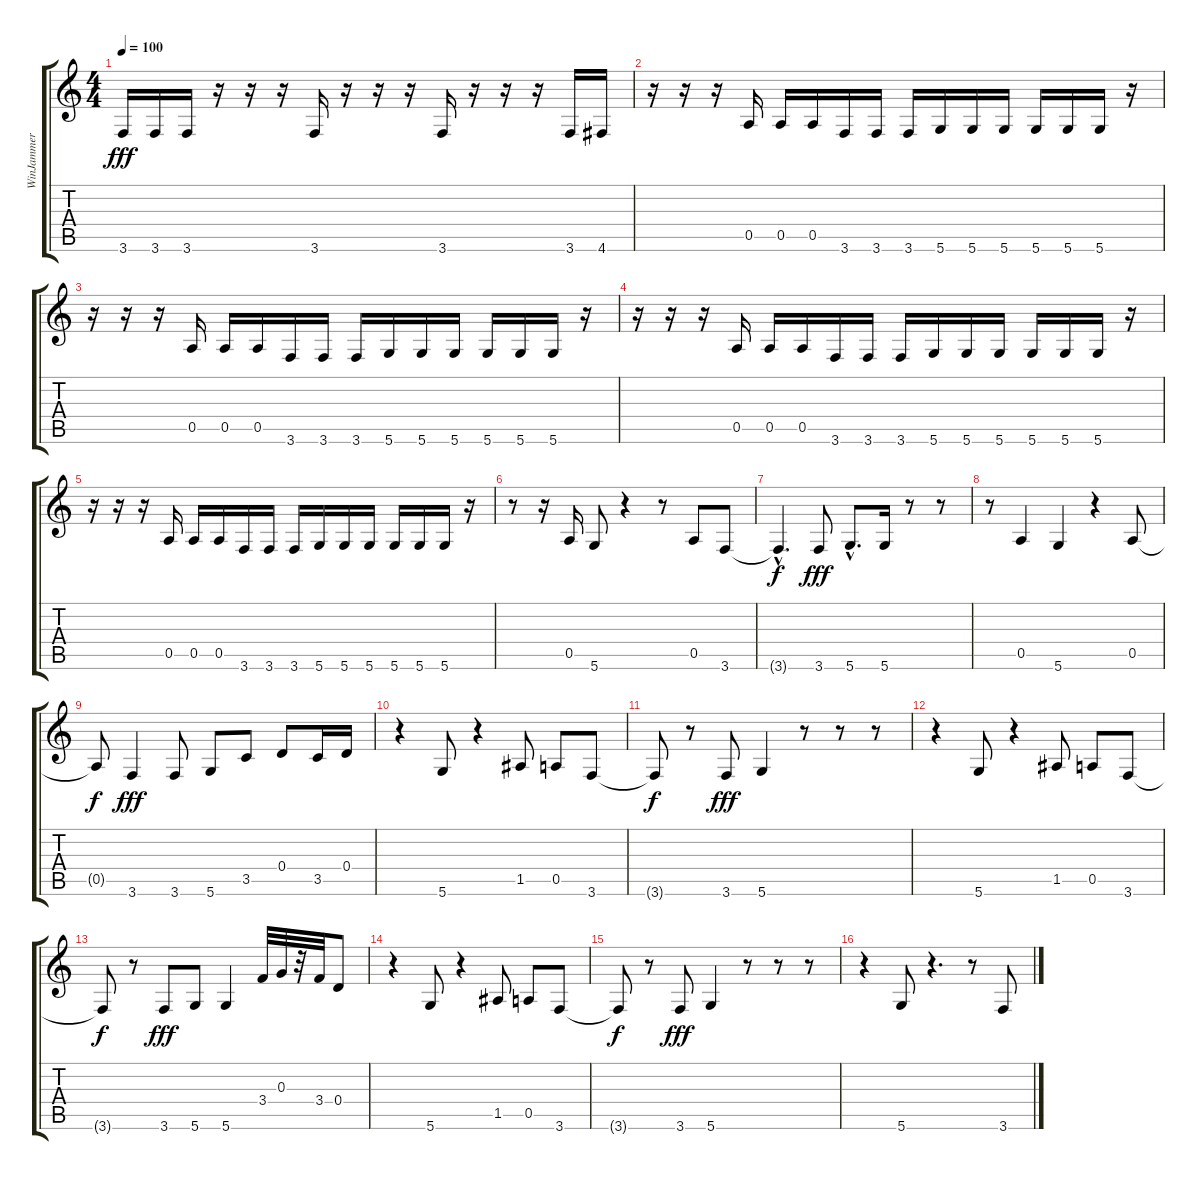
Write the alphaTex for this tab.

\track ("WinJammer Demo" "WinJammer ") {instrument electricbasspick}
\staff {score tabs}
\tuning (E4 B3 G3 D3 A2 D2) {hide}
\ts (4 4)
\tempo 100
\clef g2
\ks c
3.6.16{dy fff} 3.6.16 3.6.16 r.16 r.16 r.16 3.6.16 r.16 r.16 r.16 3.6.16 r.16 r.16 r.16 3.6.16 4.6.16 |
r.16 r.16 r.16 0.5.16 0.5.16 0.5.16 3.6.16 3.6.16 3.6.16 5.6.16 5.6.16 5.6.16 5.6.16 5.6.16 5.6.16 r.16 |
r.16 r.16 r.16 0.5.16 0.5.16 0.5.16 3.6.16 3.6.16 3.6.16 5.6.16 5.6.16 5.6.16 5.6.16 5.6.16 5.6.16 r.16 |
r.16 r.16 r.16 0.5.16 0.5.16 0.5.16 3.6.16 3.6.16 3.6.16 5.6.16 5.6.16 5.6.16 5.6.16 5.6.16 5.6.16 r.16 |
r.16 r.16 r.16 0.5.16 0.5.16 0.5.16 3.6.16 3.6.16 3.6.16 5.6.16 5.6.16 5.6.16 5.6.16 5.6.16 5.6.16 r.16 |
r.8 r.16 0.5.16 5.6.8 r.4 r.8 0.5.8 3.6.8 |
3.6{hac t}.4{d dy f} 3.6.8{dy fff} 5.6{hac}.8{d} 5.6.16 r.8 r.8 |
r.8 0.5.4 5.6.4 r.4 0.5.8 |
0.5{t}.8{dy f} 3.6.4{dy fff} 3.6.8 5.6.8 3.5.8 0.4.8 3.5.16 0.4.16 |
r.4 5.6.8 r.4 1.5.8 0.5.8 3.6.8 |
3.6{t}.8{dy f} r.8 3.6.8{dy fff} 5.6.4 r.8 r.8 r.8 |
r.4 5.6.8 r.4 1.5.8 0.5.8 3.6.8 |
3.6{t}.8{dy f} r.8 3.6.8{dy fff} 5.6.8 5.6.4 3.4.32 0.3.32 r.32 3.4.32 0.4.8 |
r.4 5.6.8 r.4 1.5.8 0.5.8 3.6.8 |
3.6{t}.8{dy f} r.8 3.6.8{dy fff} 5.6.4 r.8 r.8 r.8 |
r.4 5.6.8 r.4{d} r.8 3.6.8
